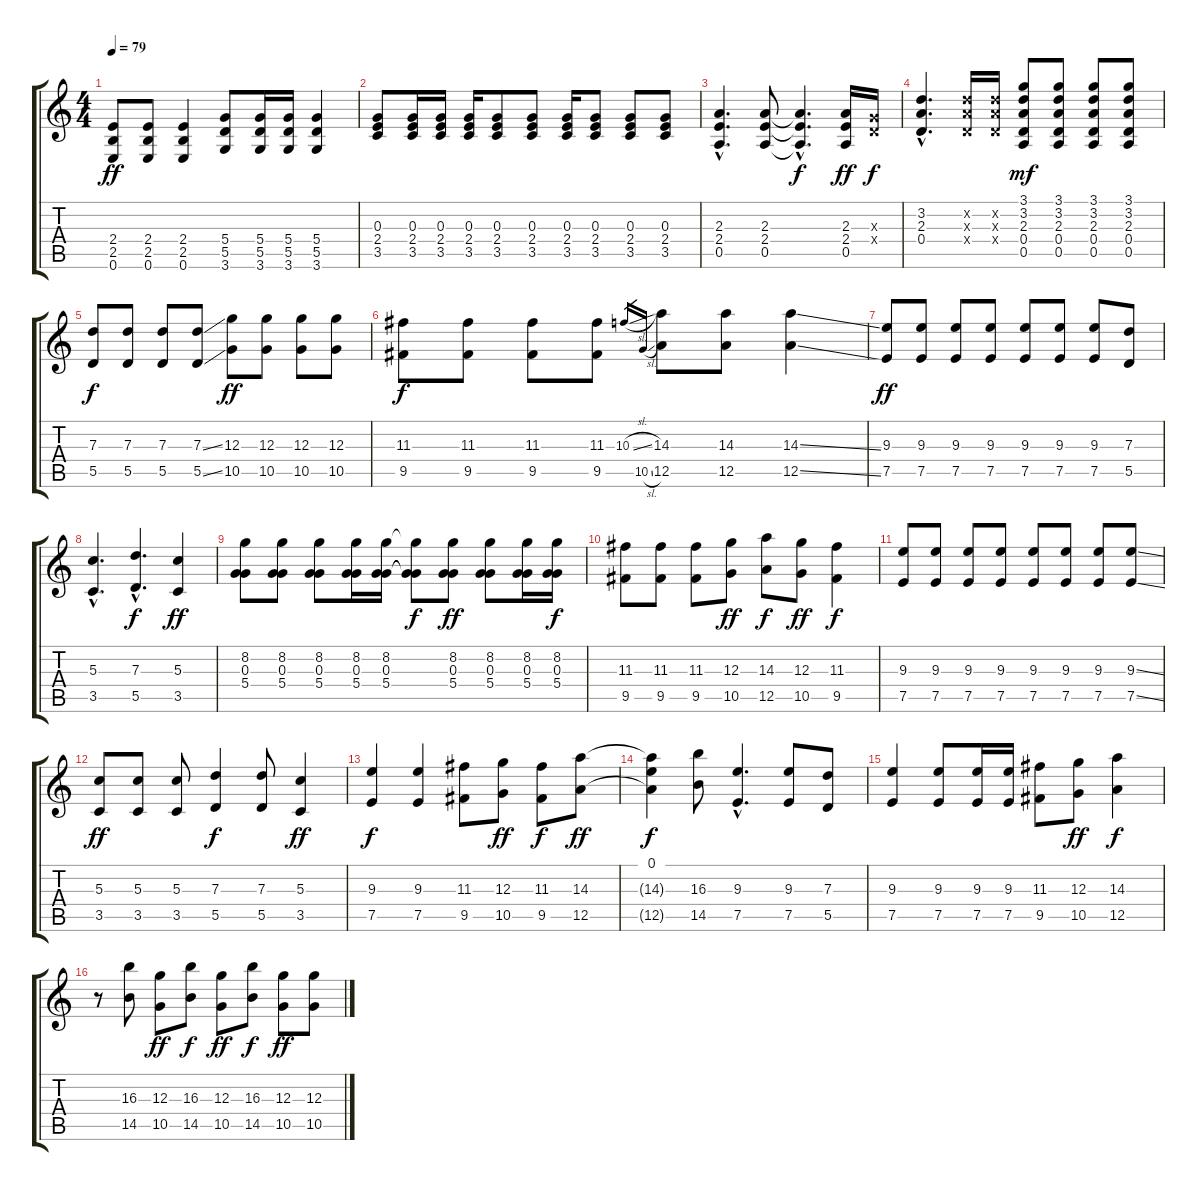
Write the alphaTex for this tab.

\track "" {instrument distortionguitar}
\staff {score tabs}
\tuning (E4 B3 G3 D3 A2 E2) {hide}
\ts (4 4)
\tempo 79
\clef g2
\ks c
(2.4 2.5 0.6).8{dy ff} (2.4 2.5 0.6).8 (2.4 2.5 0.6).4 (5.4 5.5 3.6).8 (5.4 5.5 3.6).16 (5.4 5.5 3.6).16 (5.4 5.5 3.6).4 |
(0.3 2.4 3.5).8 (0.3 2.4 3.5).16 (0.3 2.4 3.5).16 (0.3 2.4 3.5).16 (0.3 2.4 3.5).8 (0.3 2.4 3.5).8 (0.3 2.4 3.5).16 (0.3 2.4 3.5).8 (0.3 2.4 3.5).8 (0.3 2.4 3.5).8 |
(2.3{hac} 2.4{hac} 0.5{hac}).4{d} (2.3 2.4 0.5).8 (2.3{hac t} 2.4{hac t} 0.5{hac t}).4{d dy f} (2.3 2.4 0.5).16{dy ff} (0.3{x} 0.4{x}).16{dy f} |
(3.2{hac} 2.3{hac} 0.4{hac}).4{d} (3.2{x} 2.3{x} 0.4{x}).16 (3.2{x} 2.3{x} 0.4{x}).16 (3.1 3.2 2.3 0.4 0.5).8{dy mf} (3.1 3.2 2.3 0.4 0.5).8 (3.1 3.2 2.3 0.4 0.5).8 (3.1 3.2 2.3 0.4 0.5).8 |
(7.3 5.5).8{dy f} (7.3 5.5).8 (7.3 5.5).8 (7.3{ss} 5.5{ss}).8 (12.3 10.5).8{dy ff} (12.3 10.5).8 (12.3 10.5).8 (12.3 10.5).8 |
(11.3 9.5).8{dy f} (11.3 9.5).8 (11.3 9.5).8 (11.3 9.5).8 10.3{sl}.16{gr} 10.5{sl}.16{gr} (14.3 12.5).8 (14.3 12.5).8 (14.3{ss} 12.5{ss}).4 |
(9.3 7.5).8{dy ff} (9.3 7.5).8 (9.3 7.5).8 (9.3 7.5).8 (9.3 7.5).8 (9.3 7.5).8 (9.3 7.5).8 (7.3 5.5).8 |
(5.3{hac} 3.5{hac}).4{d} (7.3{hac} 5.5{hac}).4{d dy f} (5.3 3.5).4{dy ff} |
(8.2 0.3 5.4).8 (8.2 0.3 5.4).8 (8.2 0.3 5.4).8 (8.2 0.3 5.4).16 (8.2 0.3 5.4).16 (8.2{t} 0.3{t} 5.4{t}).8{dy f} (8.2 0.3 5.4).8{dy ff} (8.2 0.3 5.4).8 (8.2 0.3 5.4).16 (8.2 0.3 5.4).16{dy f} |
(11.3 9.5).8 (11.3 9.5).8 (11.3 9.5).8 (12.3 10.5).8{dy ff} (14.3 12.5).8{dy f} (12.3 10.5).8{dy ff} (11.3 9.5).4{dy f} |
(9.3 7.5).8 (9.3 7.5).8 (9.3 7.5).8 (9.3 7.5).8 (9.3 7.5).8 (9.3 7.5).8 (9.3 7.5).8 (9.3{ss} 7.5{ss}).8 |
(5.3 3.5).8{dy ff} (5.3 3.5).8 (5.3 3.5).8 (7.3 5.5).4{dy f} (7.3 5.5).8 (5.3 3.5).4{dy ff} |
(9.3 7.5).4{dy f} (9.3 7.5).4 (11.3 9.5).8 (12.3 10.5).8{dy ff} (11.3 9.5).8{dy f} (14.3 12.5).8{dy ff} |
(0.1 14.3{t} 12.5{t}).4{dy f} (16.3 14.5).8 (9.3{hac} 7.5{hac}).4{d} (9.3 7.5).8 (7.3 5.5).8 |
(9.3 7.5).4 (9.3 7.5).8 (9.3 7.5).16 (9.3 7.5).16 (11.3 9.5).8 (12.3 10.5).8{dy ff} (14.3 12.5).4{dy f} |
r.8 (16.3 14.5).8 (12.3 10.5).8{dy ff} (16.3 14.5).8{dy f} (12.3 10.5).8{dy ff} (16.3 14.5).8{dy f} (12.3 10.5).8{dy ff} (12.3 10.5).8
